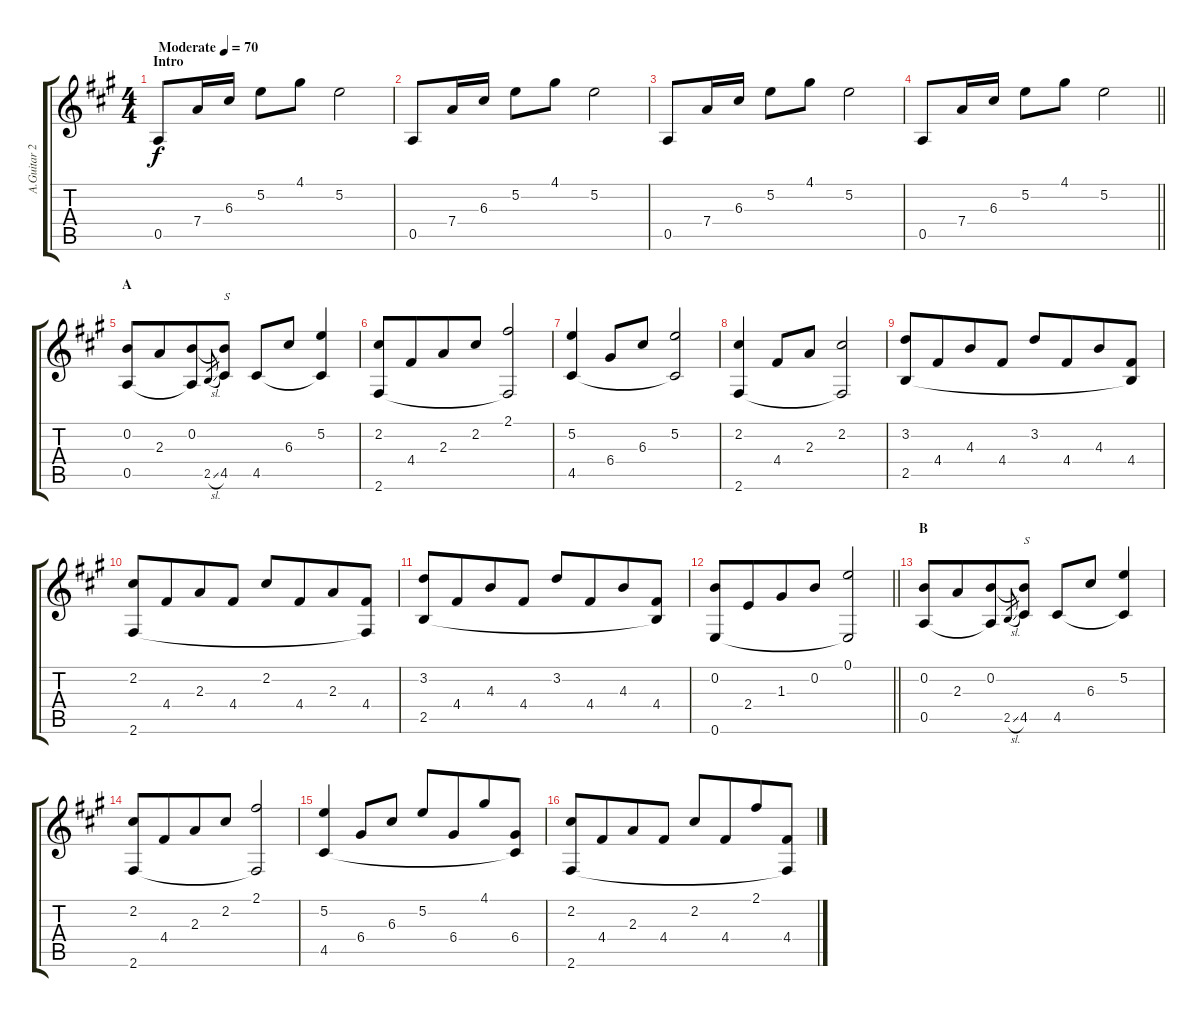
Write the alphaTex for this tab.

\track ("A.Guitar 2" "A.Guitar 2") {instrument acousticguitarsteel}
\staff {score tabs}
\tuning (E4 B3 G3 D3 A2 E2) {hide}
\ts (4 4)
\section ("" "Intro")
\tempo (70 "Moderate")
\clef g2
\ks a
0.5.8{txt "" dy f instrument acousticguitarsteel} 7.4.16 6.3.16 5.2.8 4.1.8 5.2.2 |
0.5.8 7.4.16 6.3.16 5.2.8 4.1.8 5.2.2 |
0.5.8 7.4.16 6.3.16 5.2.8 4.1.8 5.2.2 |
\barLineRight lightlight
0.5.8 7.4.16 6.3.16 5.2.8 4.1.8 5.2.2 |
\section ("" "A")
(0.2 0.5).8 2.3.8{beam merge} (0.2 0.5{t}).8 2.5{sl}.8{gr} (0.2{t} 4.5).8{txt "S"} 4.5.8 6.3.8 (5.2 4.5{t}).4 |
(2.2 2.6).8 4.4.8{beam merge} 2.3.8 2.2.8 (2.1 2.6{t}).2 |
(5.2 4.5).4 6.4.8 6.3.8 (5.2 4.5{t}).2 |
(2.2 2.6).4 4.4.8 2.3.8 (2.2 2.6{t}).2 |
(3.2 2.5).8 4.4.8{beam merge} 4.3.8 4.4.8 3.2.8 4.4.8{beam merge} 4.3.8 (4.4 2.5{t}).8 |
(2.2 2.6).8 4.4.8{beam merge} 2.3.8 4.4.8 2.2.8 4.4.8{beam merge} 2.3.8 (4.4 2.6{t}).8 |
(3.2 2.5).8 4.4.8{beam merge} 4.3.8 4.4.8 3.2.8 4.4.8{beam merge} 4.3.8 (4.4 2.5{t}).8 |
\barLineRight lightlight
(0.2 0.6).8 2.4.8{beam merge} 1.3.8 0.2.8 (0.1 0.6{t}).2 |
\section ("" "B")
(0.2 0.5).8 2.3.8{beam merge} (0.2 0.5{t}).8 2.5{sl}.8{gr} (0.2{t} 4.5).8{txt "S"} 4.5.8 6.3.8 (5.2 4.5{t}).4 |
(2.2 2.6).8 4.4.8{beam merge} 2.3.8 2.2.8 (2.1 2.6{t}).2 |
(5.2 4.5).4 6.4.8 6.3.8 5.2.8 6.4.8{beam merge} 4.1.8 (6.4 4.5{t}).8 |
(2.2 2.6).8 4.4.8{beam merge} 2.3.8 4.4.8 2.2.8 4.4.8{beam merge} 2.1.8 (4.4 2.6{t}).8
